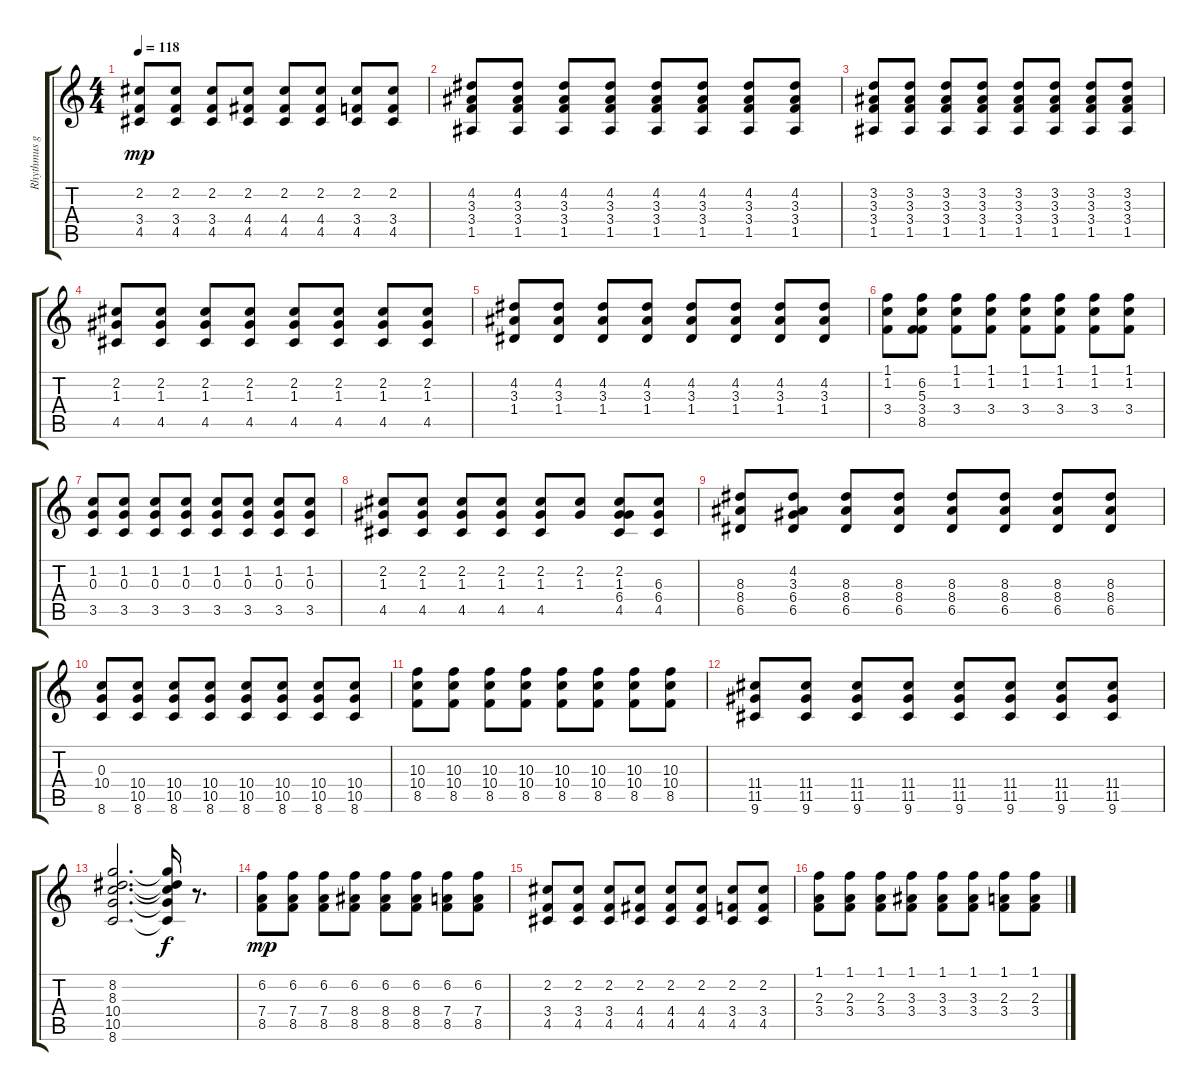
\track ("Rhythmus gitarre" "Rhythmus g") {instrument acousticguitarsteel}
\staff {score tabs}
\tuning (E4 B3 G3 D3 A2 E2) {hide}
\ts (4 4)
\tempo 118
\clef g2
\ks c
(2.2 3.4 4.5).8{dy mp} (2.2 3.4 4.5).8 (2.2 3.4 4.5).8 (2.2 4.4 4.5).8 (2.2 4.4 4.5).8 (2.2 4.4 4.5).8 (2.2 3.4 4.5).8 (2.2 3.4 4.5).8 |
(4.2 3.3 3.4 1.5).8 (4.2 3.3 3.4 1.5).8 (4.2 3.3 3.4 1.5).8 (4.2 3.3 3.4 1.5).8 (4.2 3.3 3.4 1.5).8 (4.2 3.3 3.4 1.5).8 (4.2 3.3 3.4 1.5).8 (4.2 3.3 3.4 1.5).8 |
(3.2 3.3 3.4 1.5).8 (3.2 3.3 3.4 1.5).8 (3.2 3.3 3.4 1.5).8 (3.2 3.3 3.4 1.5).8 (3.2 3.3 3.4 1.5).8 (3.2 3.3 3.4 1.5).8 (3.2 3.3 3.4 1.5).8 (3.2 3.3 3.4 1.5).8 |
(2.2 1.3 4.5).8 (2.2 1.3 4.5).8 (2.2 1.3 4.5).8 (2.2 1.3 4.5).8 (2.2 1.3 4.5).8 (2.2 1.3 4.5).8 (2.2 1.3 4.5).8 (2.2 1.3 4.5).8 |
(4.2 3.3 1.4).8 (4.2 3.3 1.4).8 (4.2 3.3 1.4).8 (4.2 3.3 1.4).8 (4.2 3.3 1.4).8 (4.2 3.3 1.4).8 (4.2 3.3 1.4).8 (4.2 3.3 1.4).8 |
(1.1 1.2 3.4).8 (6.2 5.3 3.4 8.5).8 (1.1 1.2 3.4).8 (1.1 1.2 3.4).8 (1.1 1.2 3.4).8 (1.1 1.2 3.4).8 (1.1 1.2 3.4).8 (1.1 1.2 3.4).8 |
(1.2 0.3 3.5).8 (1.2 0.3 3.5).8 (1.2 0.3 3.5).8 (1.2 0.3 3.5).8 (1.2 0.3 3.5).8 (1.2 0.3 3.5).8 (1.2 0.3 3.5).8 (1.2 0.3 3.5).8 |
(2.2 1.3 4.5).8 (2.2 1.3 4.5).8 (2.2 1.3 4.5).8 (2.2 1.3 4.5).8 (2.2 1.3 4.5).8 (2.2 1.3).8 (2.2 1.3 6.4 4.5).8 (6.3 6.4 4.5).8 |
(8.3 8.4 6.5).8 (4.2 3.3 6.4 6.5).8 (8.3 8.4 6.5).8 (8.3 8.4 6.5).8 (8.3 8.4 6.5).8 (8.3 8.4 6.5).8 (8.3 8.4 6.5).8 (8.3 8.4 6.5).8 |
(0.3 10.4 8.6).8 (10.4 10.5 8.6).8 (10.4 10.5 8.6).8 (10.4 10.5 8.6).8 (10.4 10.5 8.6).8 (10.4 10.5 8.6).8 (10.4 10.5 8.6).8 (10.4 10.5 8.6).8 |
(10.3 10.4 8.5).8 (10.3 10.4 8.5).8 (10.3 10.4 8.5).8 (10.3 10.4 8.5).8 (10.3 10.4 8.5).8 (10.3 10.4 8.5).8 (10.3 10.4 8.5).8 (10.3 10.4 8.5).8 |
(11.4 11.5 9.6).8 (11.4 11.5 9.6).8 (11.4 11.5 9.6).8 (11.4 11.5 9.6).8 (11.4 11.5 9.6).8 (11.4 11.5 9.6).8 (11.4 11.5 9.6).8 (11.4 11.5 9.6).8 |
(8.2 8.3 10.4 10.5 8.6).2{d} (8.2{t} 8.3{t} 10.4{t} 10.5{t} 8.6{t}).16{dy f} r.8{d} |
(6.2 7.4 8.5).8{dy mp} (6.2 7.4 8.5).8 (6.2 7.4 8.5).8 (6.2 8.4 8.5).8 (6.2 8.4 8.5).8 (6.2 8.4 8.5).8 (6.2 7.4 8.5).8 (6.2 7.4 8.5).8 |
(2.2 3.4 4.5).8 (2.2 3.4 4.5).8 (2.2 3.4 4.5).8 (2.2 4.4 4.5).8 (2.2 4.4 4.5).8 (2.2 4.4 4.5).8 (2.2 3.4 4.5).8 (2.2 3.4 4.5).8 |
(1.1 2.3 3.4).8 (1.1 2.3 3.4).8 (1.1 2.3 3.4).8 (1.1 3.3 3.4).8 (1.1 3.3 3.4).8 (1.1 3.3 3.4).8 (1.1 2.3 3.4).8 (1.1 2.3 3.4).8
